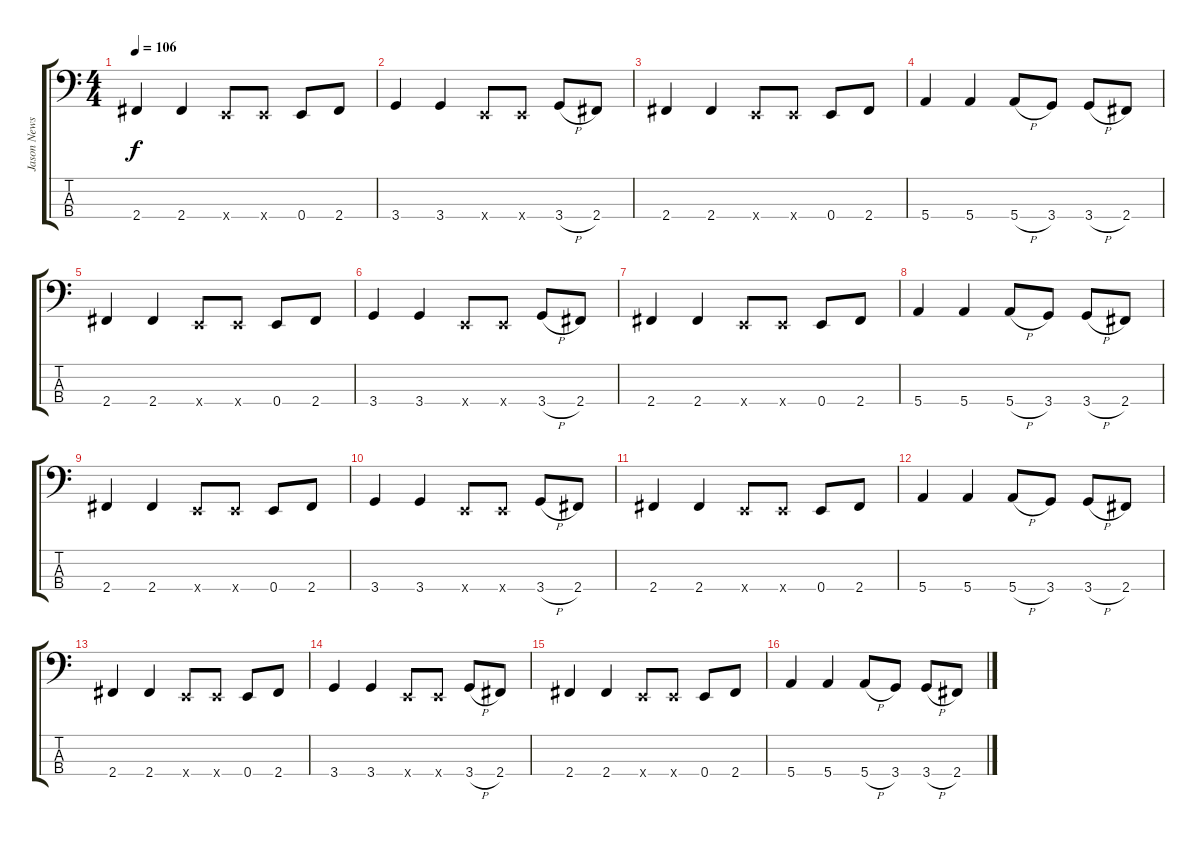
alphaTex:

\track ("Jason Newsted [Bass]" "Jason News") {instrument electricbassfinger}
\staff {score tabs}
\tuning (G2 D2 A1 E1) {hide}
\ts (4 4)
\tempo 106
\clef f4
\ks c
2.4.4{dy f} 2.4.4 0.4{x}.8 0.4{x}.8 0.4.8 2.4.8 |
3.4.4 3.4.4 0.4{x}.8 0.4{x}.8 3.4{h}.8 2.4.8 |
2.4.4 2.4.4 0.4{x}.8 0.4{x}.8 0.4.8 2.4.8 |
5.4.4 5.4.4 5.4{h}.8 3.4.8 3.4{h}.8 2.4.8 |
2.4.4 2.4.4 0.4{x}.8 0.4{x}.8 0.4.8 2.4.8 |
3.4.4 3.4.4 0.4{x}.8 0.4{x}.8 3.4{h}.8 2.4.8 |
2.4.4 2.4.4 0.4{x}.8 0.4{x}.8 0.4.8 2.4.8 |
5.4.4 5.4.4 5.4{h}.8 3.4.8 3.4{h}.8 2.4.8 |
2.4.4 2.4.4 0.4{x}.8 0.4{x}.8 0.4.8 2.4.8 |
3.4.4 3.4.4 0.4{x}.8 0.4{x}.8 3.4{h}.8 2.4.8 |
2.4.4 2.4.4 0.4{x}.8 0.4{x}.8 0.4.8 2.4.8 |
5.4.4 5.4.4 5.4{h}.8 3.4.8 3.4{h}.8 2.4.8 |
2.4.4 2.4.4 0.4{x}.8 0.4{x}.8 0.4.8 2.4.8 |
3.4.4 3.4.4 0.4{x}.8 0.4{x}.8 3.4{h}.8 2.4.8 |
2.4.4 2.4.4 0.4{x}.8 0.4{x}.8 0.4.8 2.4.8 |
5.4.4 5.4.4 5.4{h}.8 3.4.8 3.4{h}.8 2.4.8
